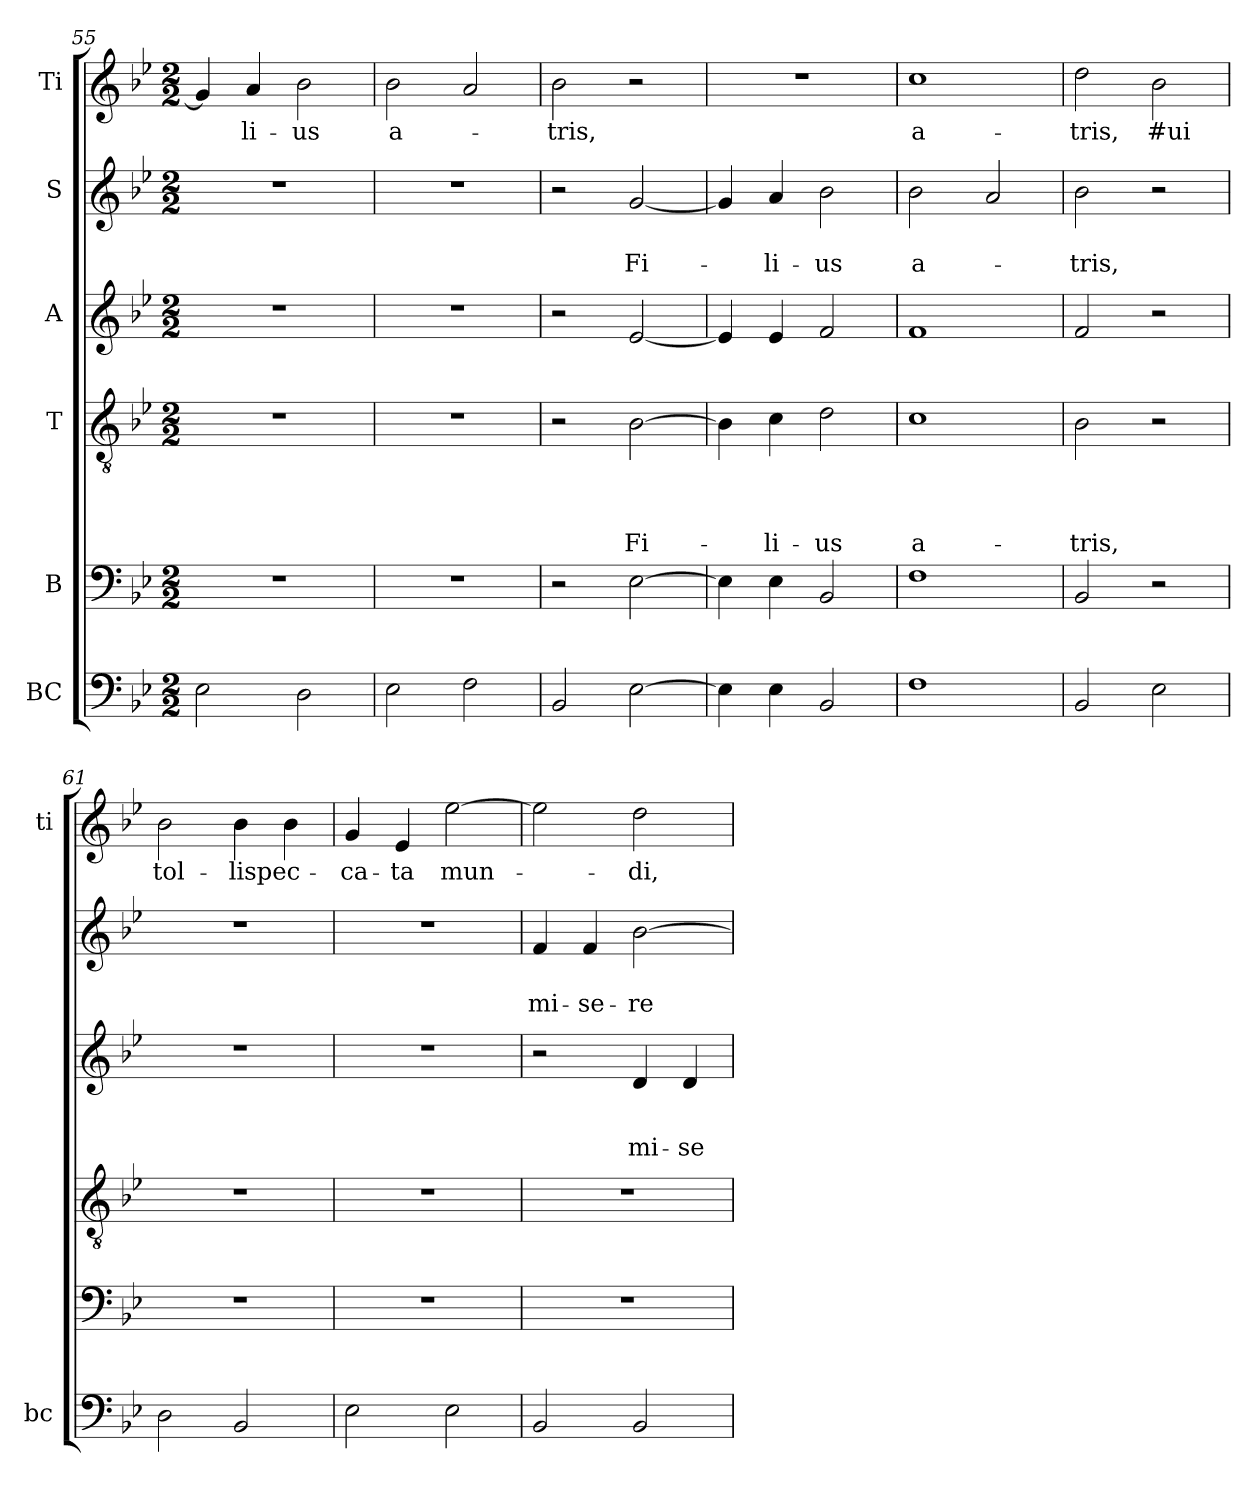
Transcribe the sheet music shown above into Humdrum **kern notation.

**kern	**kern	**kern	**text	**text	**text	**text	**kern	**text	**text	**text	**kern	**text	**text	**kern	**text
*part6	*part5	*part4	*part4	*part4	*part4	*part4	*part3	*part3	*part3	*part3	*part2	*part2	*part2	*part1	*part1
*staff6	*staff5	*staff4	*staff4	*staff4	*staff4	*staff4	*staff3	*staff3	*staff3	*staff3	*staff2	*staff2	*staff2	*staff1	*staff1
*I"BC	*I"B	*I"T	*	*	*	*	*I"A	*	*	*	*I"S	*	*	*I"Ti	*
*I'bc	*	*	*	*	*	*	*	*	*	*	*	*	*	*I'ti	*
*clefF4	*clefF4	*clefGv2	*	*	*	*	*clefG2	*	*	*	*clefG2	*	*	*clefG2	*
*k[b-e-]	*k[b-e-]	*k[b-e-]	*	*	*	*	*k[b-e-]	*	*	*	*k[b-e-]	*	*	*k[b-e-]	*
*B-:	*B-:	*B-:	*	*	*	*	*B-:	*	*	*	*B-:	*	*	*B-:	*
*M2/2	*M2/2	*M2/2	*	*	*	*	*M2/2	*	*	*	*M2/2	*	*	*M2/2	*
=55	=55	=55	=55	=55	=55	=55	=55	=55	=55	=55	=55	=55	=55	=55	=55
2E-\	1r	1r	.	.	.	.	1r	.	.	.	1r	.	.	4g/]	.
!	!	!	!	!	!	!	!	!	!	!	!	!	!	!	!LO:LY:b
.	.	.	.	.	.	.	.	.	.	.	.	.	.	4a/	-li-
!	!	!	!	!	!	!	!	!	!	!	!	!	!	!	!LO:LY:b
2D\	.	.	.	.	.	.	.	.	.	.	.	.	.	2b-\	-us
=56	=56	=56	=56	=56	=56	=56	=56	=56	=56	=56	=56	=56	=56	=56	=56
!	!	!	!	!	!	!	!	!	!	!	!	!	!	!	!LO:LY:b
2E-\	1r	1r	.	.	.	.	1r	.	.	.	1r	.	.	2b-\	a-
2F\	.	.	.	.	.	.	.	.	.	.	.	.	.	2a/	.
=57	=57	=57	=57	=57	=57	=57	=57	=57	=57	=57	=57	=57	=57	=57	=57
!	!	!	!	!	!	!	!	!	!	!	!	!	!	!	!LO:LY:b
2BB-/	2r	2r	.	.	.	.	2r	.	.	.	2r	.	.	2b-\	-tris,
!	!	!	!	!	!	!LO:LY:b	!	!	!	!	!	!	!LO:LY:b	!	!
[>2E-\	[>2E-\	[>2B-\	.	.	.	Fi-	[<2e-/	.	.	.	[<2g/	.	Fi-	2r	.
=58	=58	=58	=58	=58	=58	=58	=58	=58	=58	=58	=58	=58	=58	=58	=58
4E-\]	4E-\]	4B-\]	.	.	.	.	4e-/]	.	.	.	4g/]	.	.	1r	.
!	!	!	!	!	!	!LO:LY:b	!	!	!	!	!	!	!LO:LY:b	!	!
4E-\	4E-\	4c\	.	.	.	-li-	4e-/	.	.	.	4a/	.	-li-	.	.
!	!	!	!	!	!	!LO:LY:b	!	!	!	!	!	!	!LO:LY:b	!	!
2BB-/	2BB-/	2d\	.	.	.	-us	2f/	.	.	.	2b-\	.	-us	.	.
!!LO:LB:g=z
=59	=59	=59	=59	=59	=59	=59	=59	=59	=59	=59	=59	=59	=59	=59	=59
!	!	!	!	!	!	!LO:LY:b	!	!	!	!	!	!	!LO:LY:b	!	!LO:LY:b
1F	1F	1c	.	.	.	a-	1f	.	.	.	2b-\	.	a-	1cc	a-
.	.	.	.	.	.	.	.	.	.	.	2a/	.	.	.	.
=60	=60	=60	=60	=60	=60	=60	=60	=60	=60	=60	=60	=60	=60	=60	=60
!	!	!	!	!	!	!LO:LY:b	!	!	!	!	!	!	!LO:LY:b	!	!LO:LY:b
2BB-/	2BB-/	2B-\	.	.	.	-tris,	2f/	.	.	.	2b-\	.	-tris,	2dd\	-tris,
!	!	!	!	!	!	!	!	!	!	!	!	!	!	!	!LO:LY:b
2E-\	2r	2r	.	.	.	.	2r	.	.	.	2r	.	.	2b-\	#ui
=61	=61	=61	=61	=61	=61	=61	=61	=61	=61	=61	=61	=61	=61	=61	=61
!	!	!	!	!	!	!	!	!	!	!	!	!	!	!	!LO:LY:b
2D\	1r	1r	.	.	.	.	1r	.	.	.	1r	.	.	2b-\	tol-
!	!	!	!	!	!	!	!	!	!	!	!	!	!	!	!LO:LY:b
2BB-/	.	.	.	.	.	.	.	.	.	.	.	.	.	4b-\	-lispec-
.	.	.	.	.	.	.	.	.	.	.	.	.	.	4b-\	.
=62	=62	=62	=62	=62	=62	=62	=62	=62	=62	=62	=62	=62	=62	=62	=62
!	!	!	!	!	!	!	!	!	!	!	!	!	!	!	!LO:LY:b
2E-\	1r	1r	.	.	.	.	1r	.	.	.	1r	.	.	4g/	-ca-
!	!	!	!	!	!	!	!	!	!	!	!	!	!	!	!LO:LY:b
.	.	.	.	.	.	.	.	.	.	.	.	.	.	4e-/	-ta
!	!	!	!	!	!	!	!	!	!	!	!	!	!	!	!LO:LY:b
2E-\	.	.	.	.	.	.	.	.	.	.	.	.	.	[>2ee-\	mun-
=63	=63	=63	=63	=63	=63	=63	=63	=63	=63	=63	=63	=63	=63	=63	=63
!	!	!	!	!	!	!	!	!	!	!	!	!	!LO:LY:b	!	!
2BB-/	1r	1r	.	.	.	.	2r	.	.	.	4f/	.	mi-	2ee-\]	.
!	!	!	!	!	!	!	!	!	!	!	!	!	!LO:LY:b	!	!
.	.	.	.	.	.	.	.	.	.	.	4f/	.	-se-	.	.
!	!	!	!	!	!	!	!	!	!	!LO:LY:b	!	!	!LO:LY:b	!	!LO:LY:b
2BB-/	.	.	.	.	.	.	4d/	.	.	mi-	[>2b-\	.	-re-	2dd\	-di,
!	!	!	!	!	!	!	!	!	!	!LO:LY:b	!	!	!	!	!
.	.	.	.	.	.	.	4d/	.	.	-se-	.	.	.	.	.
=	=	=	=	=	=	=	=	=	=	=	=	=	=	=	=
*-	*-	*-	*-	*-	*-	*-	*-	*-	*-	*-	*-	*-	*-	*-	*-
